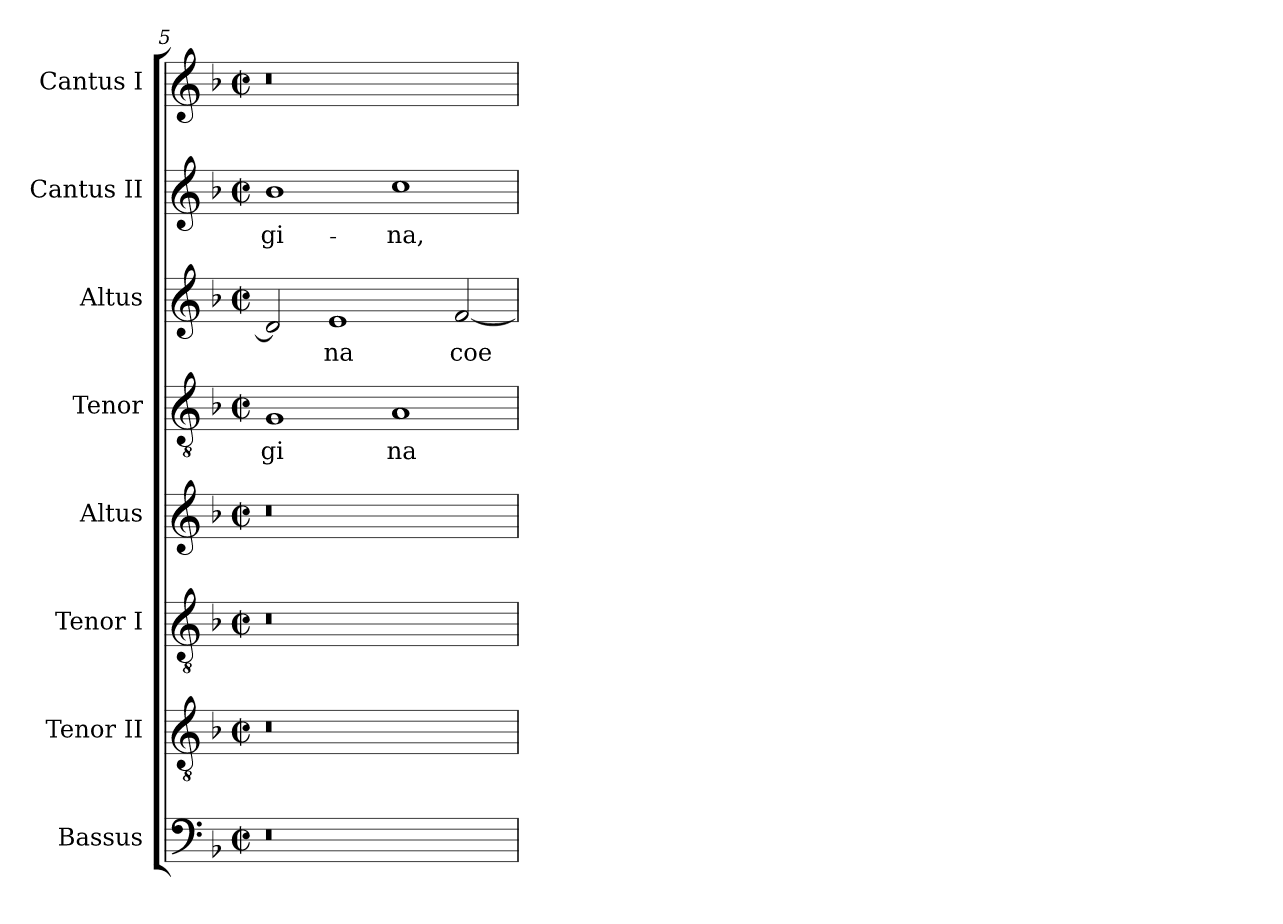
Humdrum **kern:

**kern	**kern	**kern	**kern	**kern	**text	**kern	**text	**kern	**text	**kern
*part8	*part7	*part6	*part5	*part4	*part4	*part3	*part3	*part2	*part2	*part1
*staff8	*staff7	*staff6	*staff5	*staff4	*staff4	*staff3	*staff3	*staff2	*staff2	*staff1
*I"Bassus	*I"Tenor II	*I"Tenor I	*I"Altus	*I"Tenor	*	*I"Altus	*	*I"Cantus II	*	*I"Cantus I
*clefF4	*clefGv2	*clefGv2	*clefG2	*clefGv2	*	*clefG2	*	*clefG2	*	*clefG2
*k[b-]	*k[b-]	*k[b-]	*k[b-]	*k[b-]	*	*k[b-]	*	*k[b-]	*	*k[b-]
*F:	*F:	*F:	*F:	*F:	*	*F:	*	*F:	*	*F:
*M2/2	*M2/2	*M2/2	*M2/2	*M2/2	*	*M2/2	*	*M2/2	*	*M2/2
*met(c|)	*met(c|)	*met(c|)	*met(c|)	*met(c|)	*	*met(c|)	*	*met(c|)	*	*met(c|)
=5	=5	=5	=5	=5	=5	=5	=5	=5	=5	=5
!	!	!	!	!	!LO:LY:b:cj	!	!	!	!LO:LY:b:cj	!
0r	0r	0r	0r	1G	gi	2d/]	.	1b-	-gi-	0r
!	!	!	!	!	!	!	!LO:LY:b:cj	!	!	!
.	.	.	.	.	.	1e	na	.	.	.
!	!	!	!	!	!LO:LY:b:cj	!	!	!	!LO:LY:b:cj	!
.	.	.	.	1A	na	.	.	1cc	-na,	.
!	!	!	!	!	!	!	!LO:LY:b	!	!	!
.	.	.	.	.	.	[<2f/	coe	.	.	.
=	=	=	=	=	=	=	=	=	=	=
*-	*-	*-	*-	*-	*-	*-	*-	*-	*-	*-
